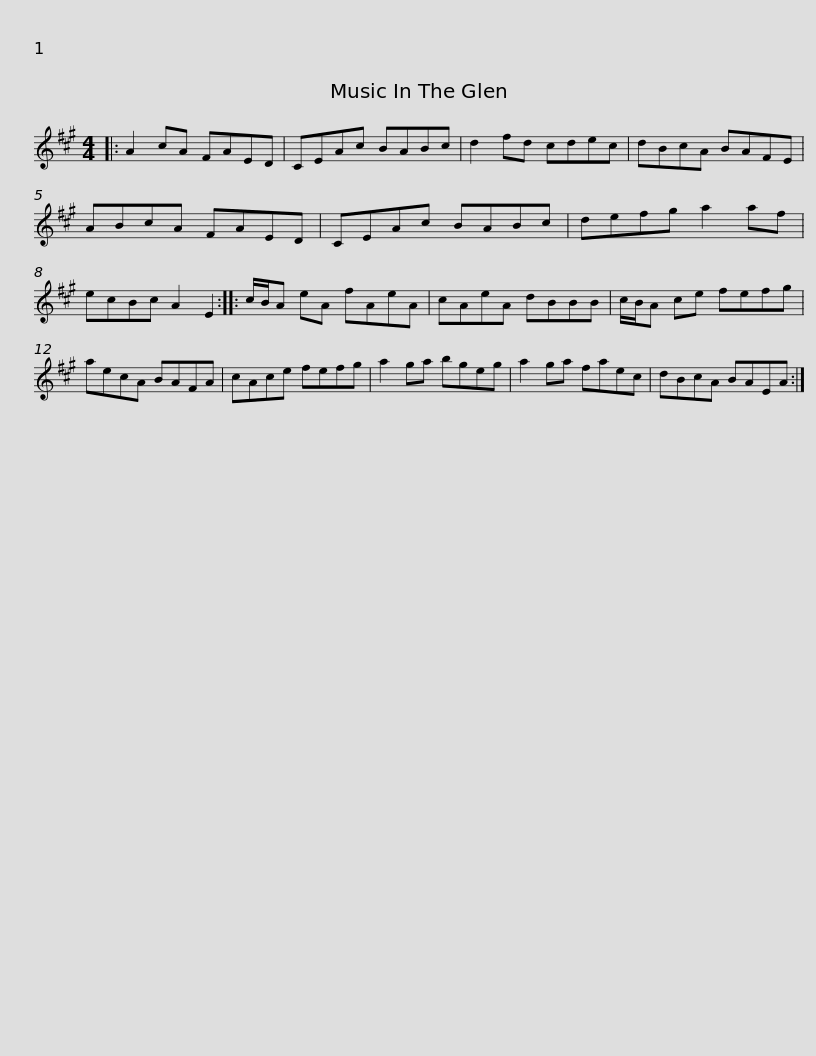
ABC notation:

X:1
L:1/8
M:4/4
I:linebreak $
K:A
V:1 treble
V:1
|: A2 cA FAED | CEAc BABc | d2 fd cdec | dBcA BAFE | ABcA FAED |$ %5
 CEAc BABc | defg a2 af | ecBc A2 E2 :: c/B/A eA fAeA | cAeA dBBB |$ %10
 c/B/A ce fefg | aecA BAFA | cAce fefg | a2 ga bgeg | a2 ga faec |$ %15
 dBcA BAEA :| %16
